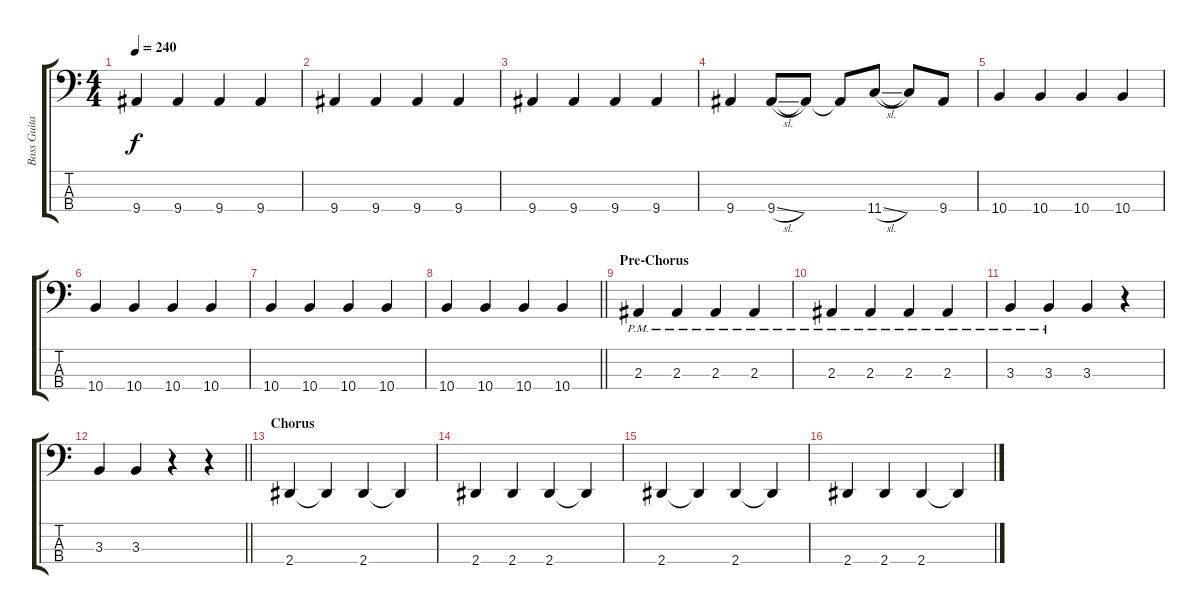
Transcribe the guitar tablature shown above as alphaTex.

\track ("Bass Guitar" "Bass Guita") {instrument electricbassfinger}
\staff {score tabs}
\tuning (Gb2 Db2 Ab1 Db1) {hide}
\ts (4 4)
\tempo 240
\clef f4
\ks c
9.4.4{dy f} 9.4.4 9.4.4 9.4.4 |
9.4.4 9.4.4 9.4.4 9.4.4 |
9.4.4 9.4.4 9.4.4 9.4.4 |
9.4.4 9.4{sl}.8 9.4{t}.8 9.4{t}.8 11.4{sl}.8 11.4{t}.8 9.4.8 |
10.4.4 10.4.4 10.4.4 10.4.4 |
10.4.4 10.4.4 10.4.4 10.4.4 |
10.4.4 10.4.4 10.4.4 10.4.4 |
\barLineRight lightlight
10.4.4 10.4.4 10.4.4 10.4.4 |
\section ("" "Pre-Chorus")
2.3{pm}.4{volume 13} 2.3{pm}.4 2.3{pm}.4 2.3{pm}.4 |
2.3{pm}.4 2.3{pm}.4 2.3{pm}.4 2.3{pm}.4 |
3.3{pm}.4 3.3{pm}.4 3.3.4 r.4 |
\barLineRight lightlight
3.3.4 3.3.4 r.4 r.4 |
\section ("" "Chorus")
2.4.4 2.4{t}.4 2.4.4 2.4{t}.4 |
2.4.4 2.4.4 2.4.4 2.4{t}.4 |
2.4.4 2.4{t}.4 2.4.4 2.4{t}.4 |
2.4.4 2.4.4 2.4.4 2.4{t}.4
